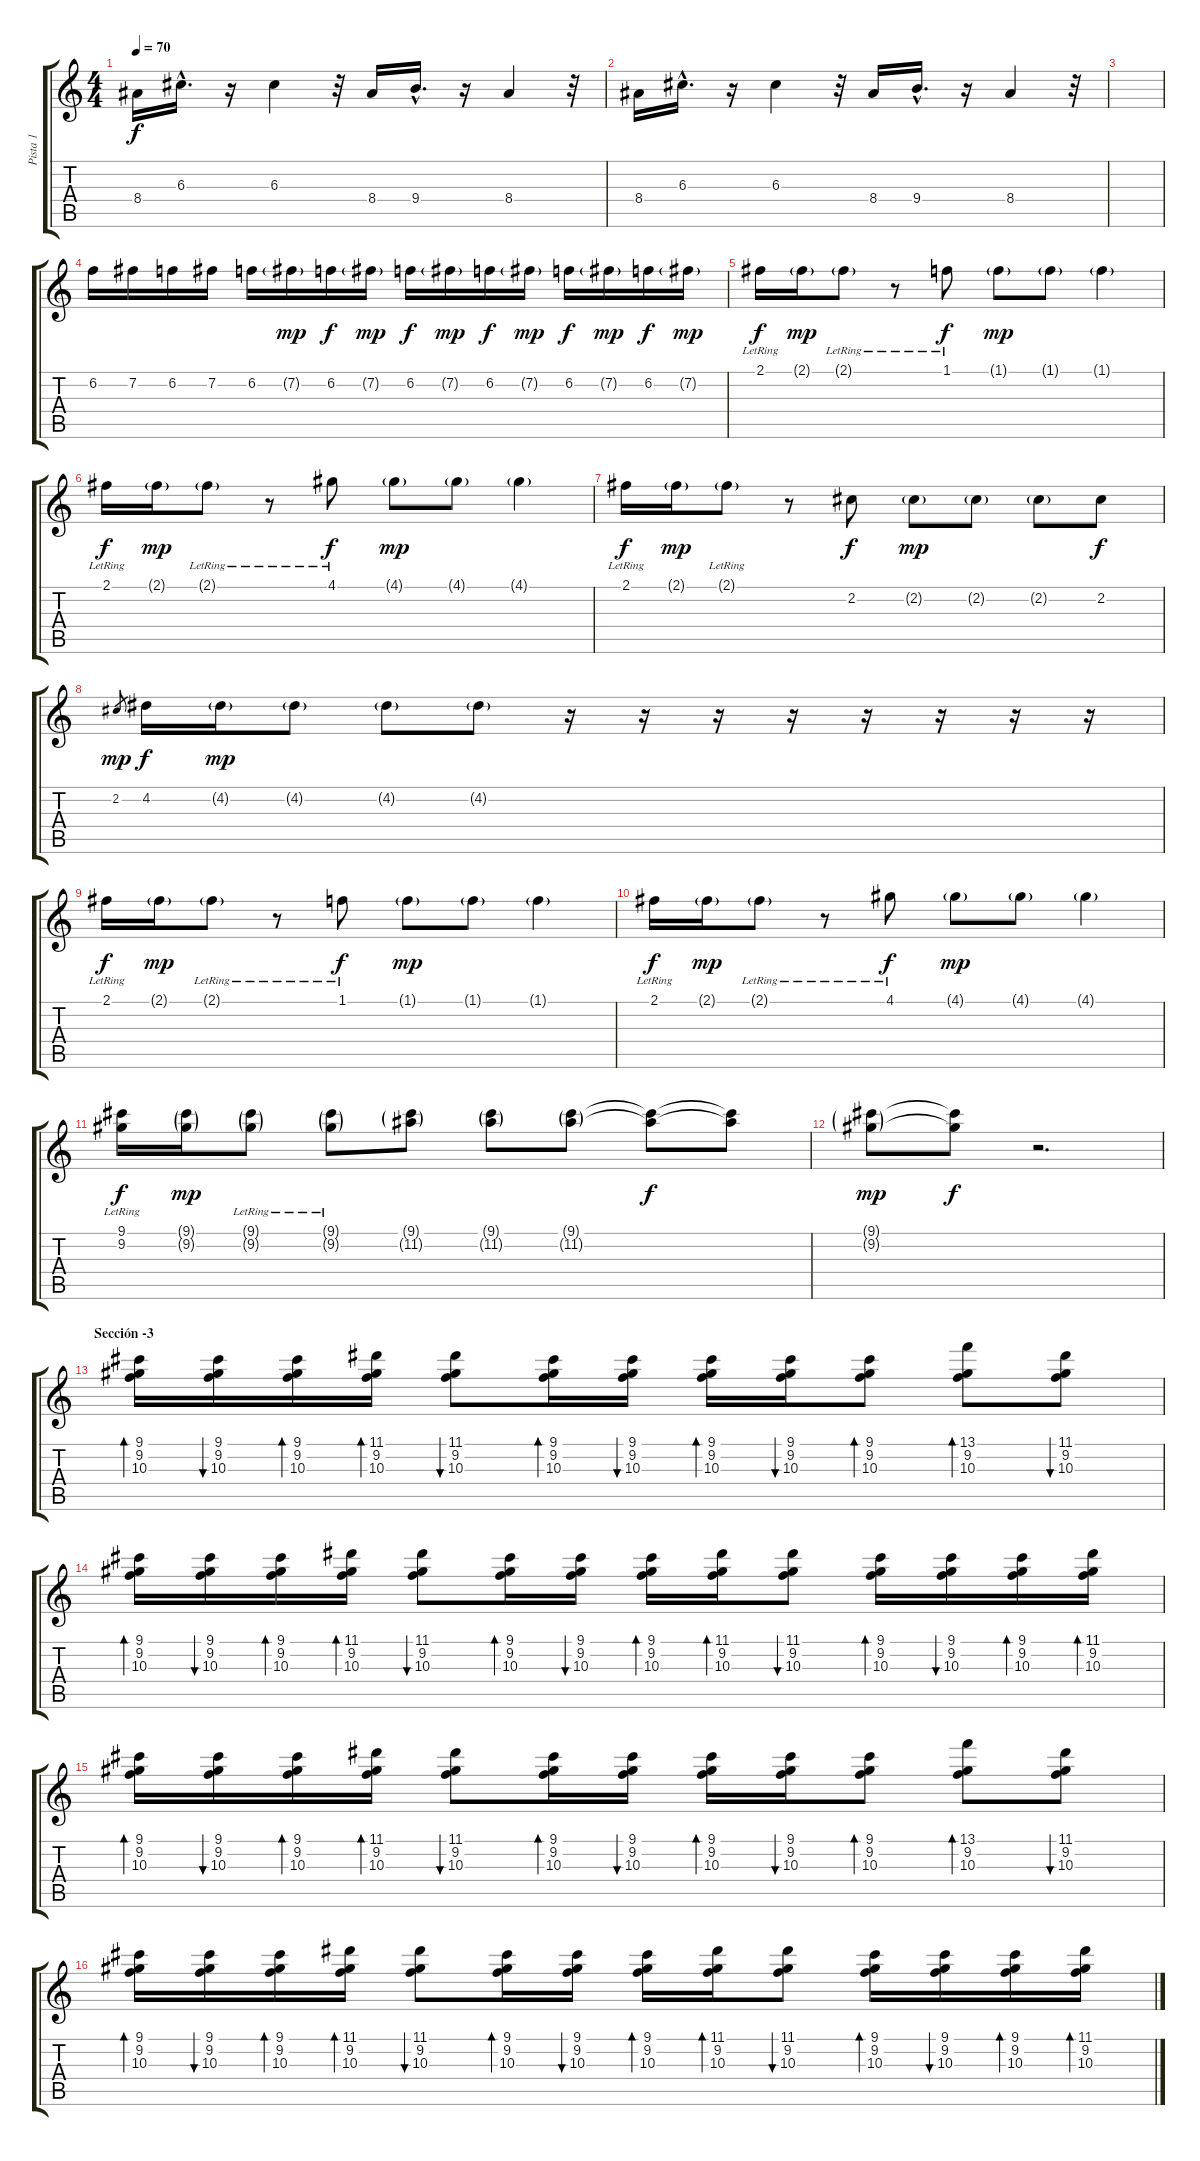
\track ("Pista 1" "Pista 1") {instrument distortionguitar}
\staff {score tabs}
\tuning (E4 B3 G3 D3 A2 E2) {hide}
\ts (4 4)
\tempo 70
\clef g2
\ks c
8.4.16{dy f} 6.3{hac}.16{d} r.16 6.3.4 r.32 8.4.16 9.4{hac}.16{d} r.16 8.4.4 r.32 |
8.4.16 6.3{hac}.16{d} r.16 6.3.4 r.32 8.4.16 9.4{hac}.16{d} r.16 8.4.4 r.32 |
|
6.2.16 7.2.16 6.2.16 7.2.16 6.2.16 7.2{g}.16{dy mp} 6.2.16{dy f} 7.2{g}.16{dy mp} 6.2.16{dy f} 7.2{g}.16{dy mp} 6.2.16{dy f} 7.2{g}.16{dy mp} 6.2.16{dy f} 7.2{g}.16{dy mp} 6.2.16{dy f} 7.2{g}.16{dy mp} |
2.1{lr}.16{dy f instrument distortionguitar} 2.1{g}.16{dy mp} 2.1{g lr}.8 r.8 1.1{lr}.8{dy f} 1.1{g}.8{dy mp} 1.1{g}.8 1.1{g}.4 |
2.1{lr}.16{dy f} 2.1{g}.16{dy mp} 2.1{g lr}.8 r.8 4.1{lr}.8{dy f} 4.1{g}.8{dy mp} 4.1{g}.8 4.1{g}.4 |
2.1{lr}.16{dy f} 2.1{g}.16{dy mp} 2.1{g lr}.8 r.8 2.2.8{dy f} 2.2{g}.8{dy mp} 2.2{g}.8 2.2{g}.8 2.2.8{dy f} |
2.2.8{gr dy mp} 4.2.16{dy f} 4.2{g}.16{dy mp} 4.2{g}.8 4.2{g}.8 4.2{g}.8 r.16 r.16 r.16 r.16 r.16 r.16 r.16 r.16 |
2.1{lr}.16{dy f instrument distortionguitar} 2.1{g}.16{dy mp} 2.1{g lr}.8 r.8 1.1{lr}.8{dy f} 1.1{g}.8{dy mp} 1.1{g}.8 1.1{g}.4 |
2.1{lr}.16{dy f} 2.1{g}.16{dy mp} 2.1{g lr}.8 r.8 4.1{lr}.8{dy f} 4.1{g}.8{dy mp} 4.1{g}.8 4.1{g}.4 |
(9.1{lr} 9.2).16{dy f} (9.1{g} 9.2{g}).16{dy mp} (9.1{g lr} 9.2{g}).8 (9.1{g lr} 9.2{g}).8 (9.1{g} 11.2{g}).8 (9.1{g} 11.2{g}).8 (9.1{g} 11.2{g}).8 (9.1{t} 11.2{t}).8{dy f} (9.1{t} 11.2{t}).8 |
(9.1{g} 9.2{g}).8{dy mp} (9.1{t} 9.2{t}).8{dy f} r.2{d} |
\section ("" "Sección -3")
(9.1 9.2 10.3).16{bd 240} (9.1 9.2 10.3).16{bu 240} (9.1 9.2 10.3).16{bd 240} (11.1 9.2 10.3).16{bd 240} (11.1 9.2 10.3).8{bu 240} (9.1 9.2 10.3).16{bd 240} (9.1 9.2 10.3).16{bu 240} (9.1 9.2 10.3).16{bd 240} (9.1 9.2 10.3).16{bu 240} (9.1 9.2 10.3).8{bd 240} (13.1 9.2 10.3).8{bd 240} (11.1 9.2 10.3).8{bu 240} |
(9.1 9.2 10.3).16{bd 240} (9.1 9.2 10.3).16{bu 240} (9.1 9.2 10.3).16{bd 240} (11.1 9.2 10.3).16{bd 240} (11.1 9.2 10.3).8{bu 240} (9.1 9.2 10.3).16{bd 240} (9.1 9.2 10.3).16{bu 240} (9.1 9.2 10.3).16{bd 240} (11.1 9.2 10.3).16{bd 240} (11.1 9.2 10.3).8{bu 240} (9.1 9.2 10.3).16{bd 240} (9.1 9.2 10.3).16{bu 240} (9.1 9.2 10.3).16{bd 240} (11.1 9.2 10.3).16{bd 240} |
(9.1 9.2 10.3).16{bd 240} (9.1 9.2 10.3).16{bu 240} (9.1 9.2 10.3).16{bd 240} (11.1 9.2 10.3).16{bd 240} (11.1 9.2 10.3).8{bu 240} (9.1 9.2 10.3).16{bd 240} (9.1 9.2 10.3).16{bu 240} (9.1 9.2 10.3).16{bd 240} (9.1 9.2 10.3).16{bu 240} (9.1 9.2 10.3).8{bd 240} (13.1 9.2 10.3).8{bd 240} (11.1 9.2 10.3).8{bu 240} |
(9.1 9.2 10.3).16{bd 240} (9.1 9.2 10.3).16{bu 240} (9.1 9.2 10.3).16{bd 240} (11.1 9.2 10.3).16{bd 240} (11.1 9.2 10.3).8{bu 240} (9.1 9.2 10.3).16{bd 240} (9.1 9.2 10.3).16{bu 240} (9.1 9.2 10.3).16{bd 240} (11.1 9.2 10.3).16{bd 240} (11.1 9.2 10.3).8{bu 240} (9.1 9.2 10.3).16{bd 240} (9.1 9.2 10.3).16{bu 240} (9.1 9.2 10.3).16{bd 240} (11.1 9.2 10.3).16{bd 240}
